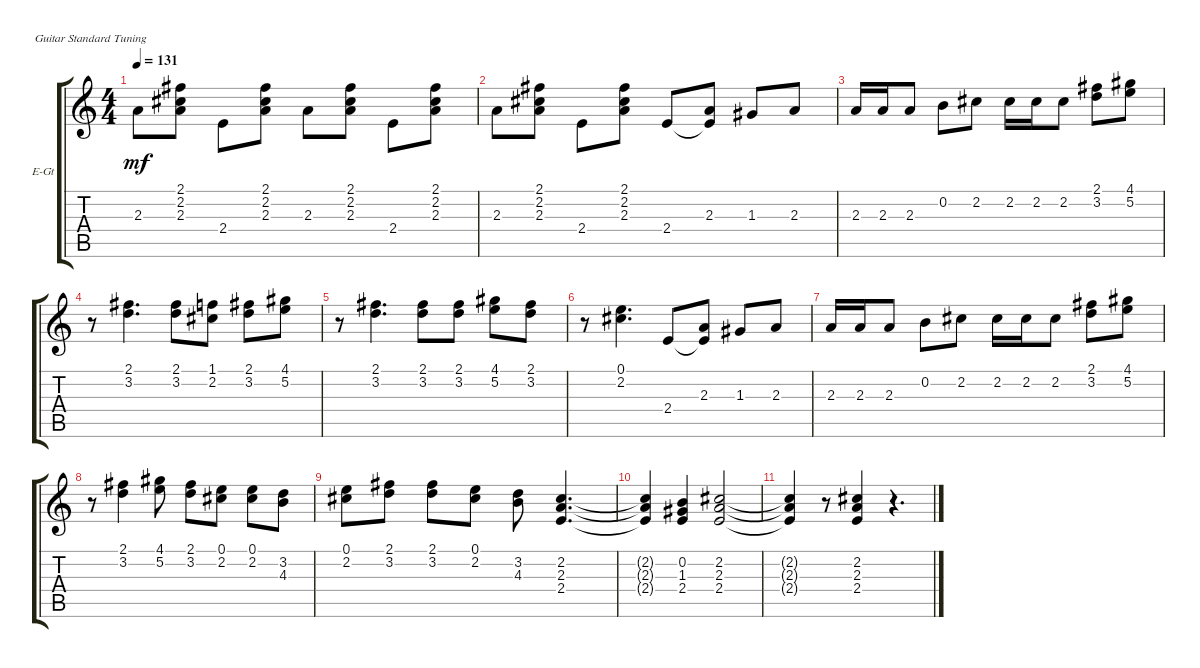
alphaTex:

\bracketExtendMode groupsimilarinstruments
\firstSystemTrackNameOrientation horizontal
\otherSystemsTrackNameOrientation horizontal
\track ("Electric Guitar" "E-Gt") {instrument electricguitarclean}
\staff {score tabs}
\tuning (E4 B3 G3 D3 A2 E2)
\ts (4 4)
\tempo 131
\clef g2
\scale
0.333333
\ks c
2.3.8{dy mf} (2.1 2.2 2.3).8 2.4.8 (2.1 2.2 2.3).8 2.3.8 (2.1 2.2 2.3).8 2.4.8 (2.1 2.2 2.3).8 |
\scale
0.333333 2.3.8 (2.1 2.2 2.3).8 2.4.8 (2.1 2.2 2.3).8 2.4.8 (2.3 2.4{t}).8 1.3.8 2.3.8 |
\scale
0.333333 2.3.16 2.3.16 2.3.8 0.2.8 2.2.8 2.2.16 2.2.16 2.2.8 (2.1 3.2).8 (4.1 5.2).8 |
\scale
0.333333 r.8 (2.1 3.2).4{d} (2.1 3.2).8 (1.1 2.2).8 (2.1 3.2).8 (4.1 5.2).8 |
\scale
0.333333 r.8 (2.1 3.2).4{d} (2.1 3.2).8 (2.1 3.2).8 (4.1 5.2).8 (2.1 3.2).8 |
\scale
0.333333 r.8 (0.1 2.2).4{d} 2.4.8 (2.3 2.4{t}).8 1.3.8 2.3.8 |
\scale
0.333333 2.3.16 2.3.16 2.3.8 0.2.8 2.2.8 2.2.16 2.2.16 2.2.8 (2.1 3.2).8 (4.1 5.2).8 |
\scale
0.333333 r.8 (2.1 3.2).4 (4.1 5.2).8 (2.1 3.2).8 (0.1 2.2).8 (0.1 2.2).8 (3.2 4.3).8 |
\scale
0.333333 (0.1 2.2).8 (2.1 3.2).8 (2.1 3.2).8 (0.1 2.2).8 (3.2 4.3).8 (2.2 2.3 2.4).4{d} |
(2.2{t} 2.3{t} 2.4{t}).4 (2.4 1.3 0.2).4 (2.2 2.3 2.4).2 |
(2.2{t} 2.3{t} 2.4{t}).4 r.8 (2.2 2.3 2.4).4 r.4{d}
